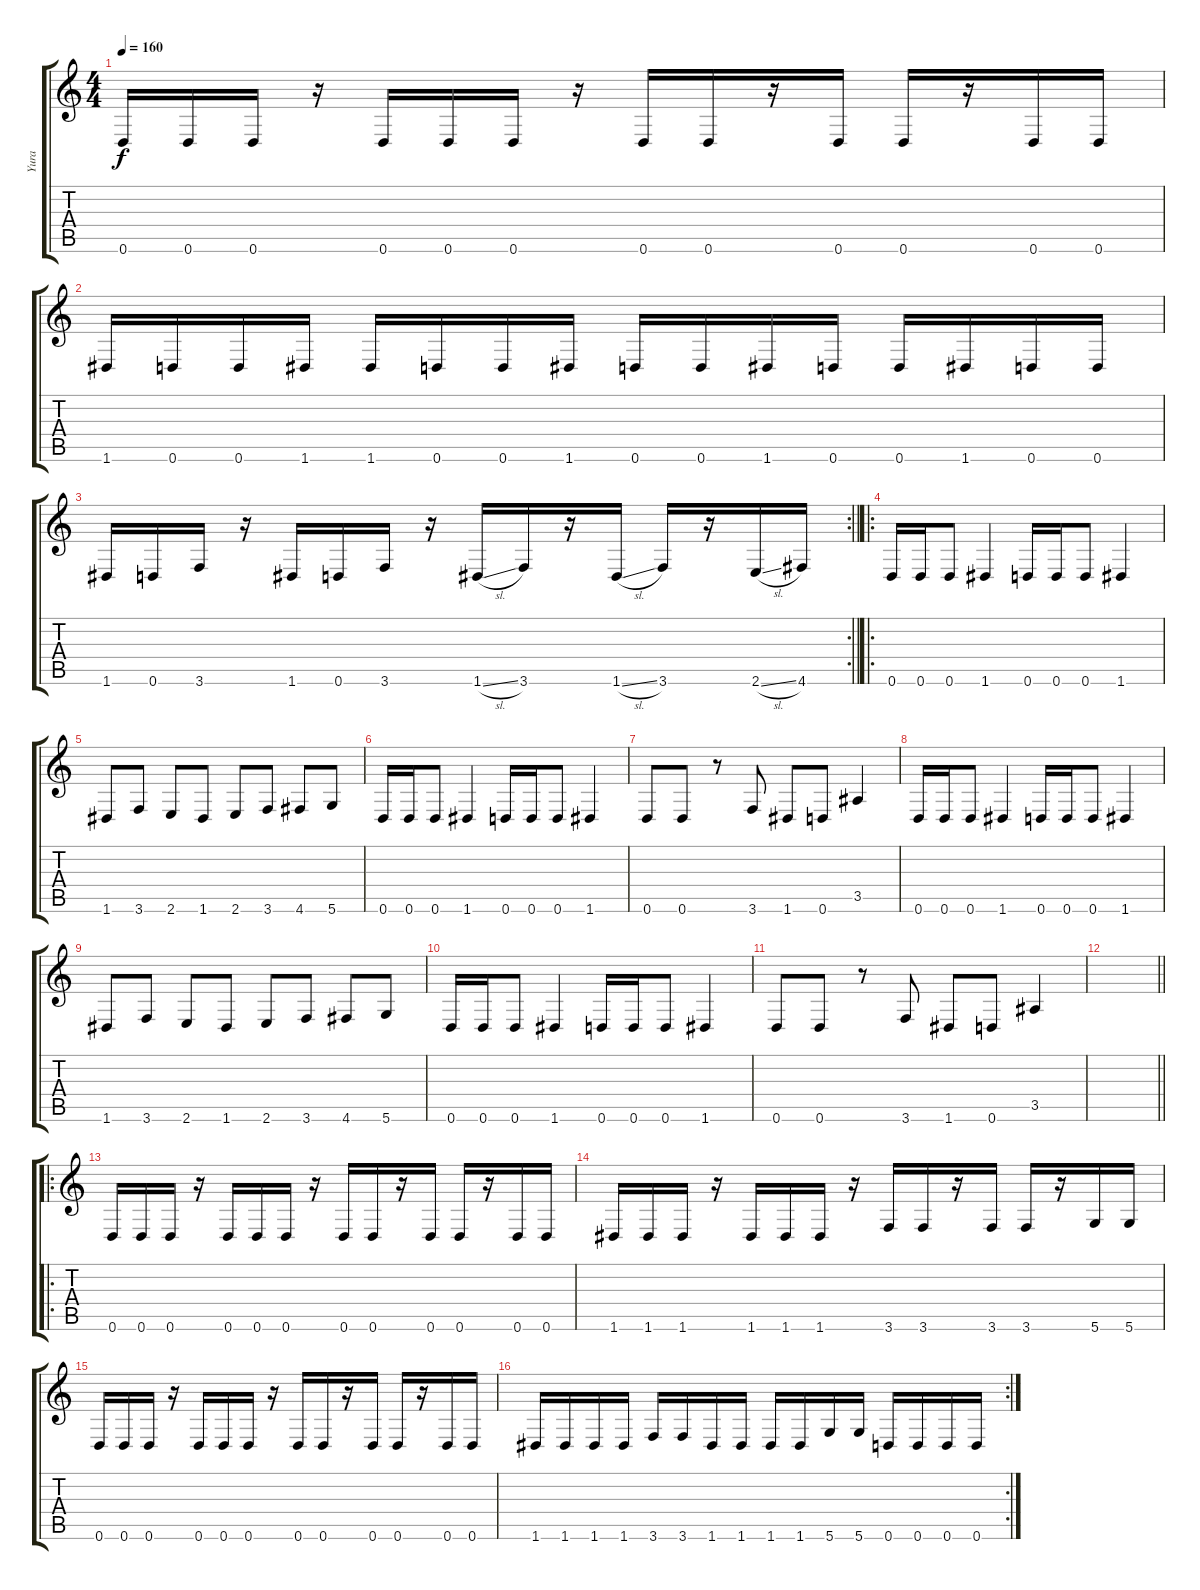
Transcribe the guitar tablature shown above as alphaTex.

\track ("Yura" "Yura") {instrument electricbasspick}
\staff {score tabs}
\tuning (D4 A3 F3 C3 G2 D2) {hide}
\ts (4 4)
\tempo 160
\clef g2
\ks c
0.6.16{dy f} 0.6.16 0.6.16 r.16 0.6.16 0.6.16 0.6.16 r.16 0.6.16 0.6.16 r.16 0.6.16 0.6.16 r.16 0.6.16 0.6.16 |
1.6.16 0.6.16 0.6.16 1.6.16 1.6.16 0.6.16 0.6.16 1.6.16 0.6.16 0.6.16 1.6.16 0.6.16 0.6.16 1.6.16 0.6.16 0.6.16 |
\rc 2
\barLineRight lightlight
1.6.16 0.6.16 3.6.16 r.16 1.6.16 0.6.16 3.6.16 r.16 1.6{sl}.16 3.6.16 r.16 1.6{sl}.16 3.6.16 r.16 2.6{sl}.16 4.6.16 |
\ro
0.6.16 0.6.16 0.6.8 1.6.4 0.6.16 0.6.16 0.6.8 1.6.4 |
1.6.8 3.6.8 2.6.8 1.6.8 2.6.8 3.6.8 4.6.8 5.6.8 |
0.6.16 0.6.16 0.6.8 1.6.4 0.6.16 0.6.16 0.6.8 1.6.4 |
0.6.8 0.6.8 r.8 3.6.8 1.6.8 0.6.8 3.5.4 |
0.6.16 0.6.16 0.6.8 1.6.4 0.6.16 0.6.16 0.6.8 1.6.4 |
1.6.8 3.6.8 2.6.8 1.6.8 2.6.8 3.6.8 4.6.8 5.6.8 |
0.6.16 0.6.16 0.6.8 1.6.4 0.6.16 0.6.16 0.6.8 1.6.4 |
0.6.8 0.6.8 r.8 3.6.8 1.6.8 0.6.8 3.5.4 |
\barLineRight lightlight
|
\ro
0.6.16 0.6.16 0.6.16 r.16 0.6.16 0.6.16 0.6.16 r.16 0.6.16 0.6.16 r.16 0.6.16 0.6.16 r.16 0.6.16 0.6.16 |
1.6.16 1.6.16 1.6.16 r.16 1.6.16 1.6.16 1.6.16 r.16 3.6.16 3.6.16 r.16 3.6.16 3.6.16 r.16 5.6.16 5.6.16 |
0.6.16 0.6.16 0.6.16 r.16 0.6.16 0.6.16 0.6.16 r.16 0.6.16 0.6.16 r.16 0.6.16 0.6.16 r.16 0.6.16 0.6.16 |
\rc 2
1.6.16 1.6.16 1.6.16 1.6.16 3.6.16 3.6.16 1.6.16 1.6.16 1.6.16 1.6.16 5.6.16 5.6.16 0.6.16 0.6.16 0.6.16 0.6.16
